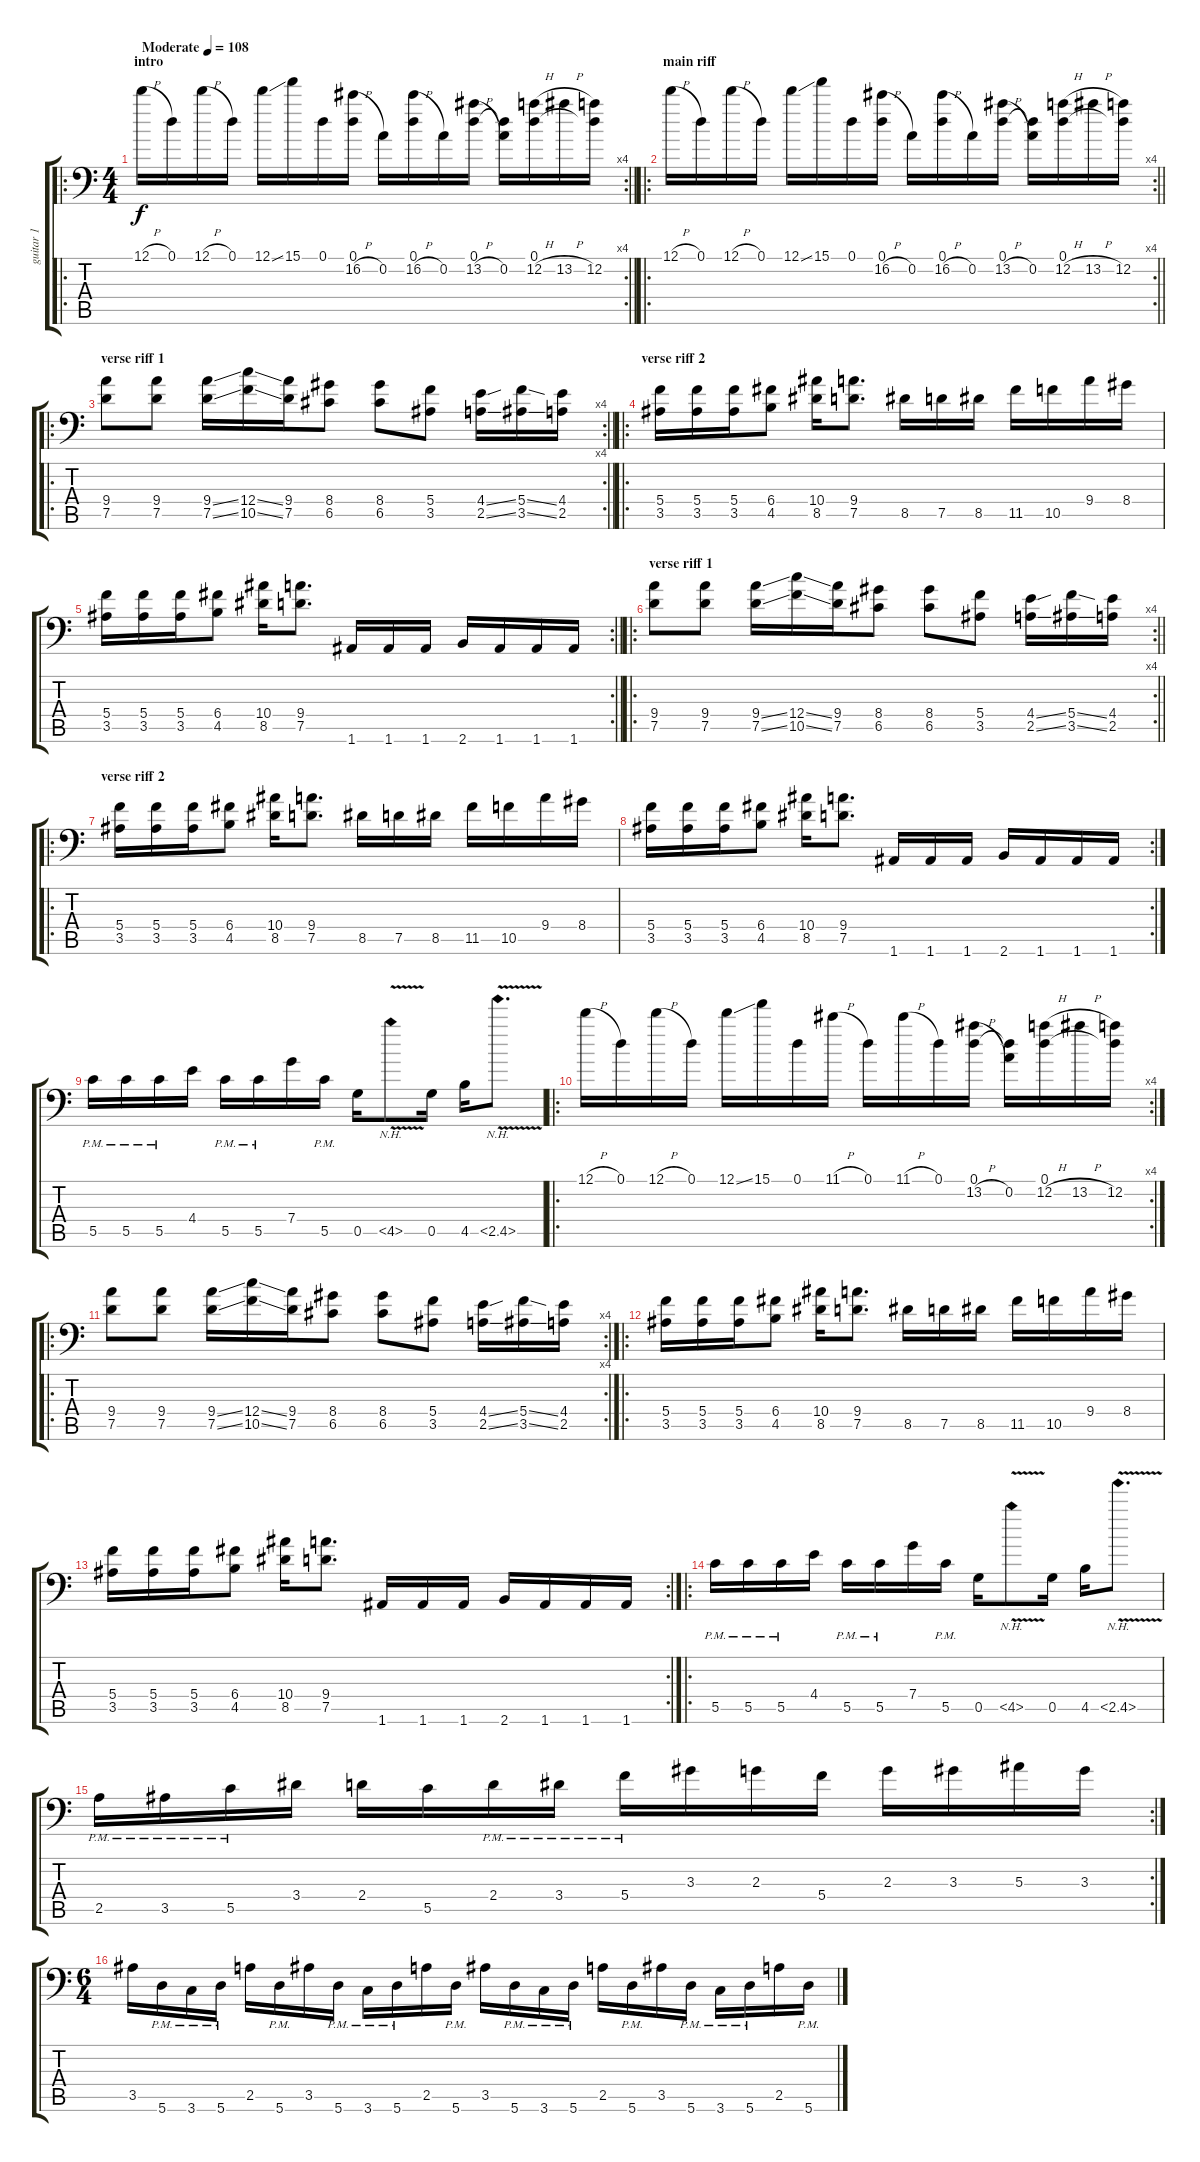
\track ("guitar 1" "guitar 1") {instrument distortionguitar}
\staff {score tabs}
\tuning (D4 A3 F3 C3 G2 A1) {hide}
\ro
\rc 4
\ts (4 4)
\section ("" "intro")
\tempo (108 "Moderate")
\clef f4
\barLineRight lightlight
\ks c
12.1{h}.16{dy f instrument distortionguitar} 0.1.16 12.1{h}.16 0.1.16 12.1{ss}.16 15.1.16 0.1.16 (0.1 16.2{h}).16 0.2.16 (0.1 16.2{h}).16 0.2.16 (0.1 13.2{h}).16 (0.1{t} 0.2).16 (0.1 12.2{h}).16 13.2{h}.16 (0.1{t} 12.2).16 |
\ro
\rc 4
\section ("" "main riff")
\barLineRight lightlight
12.1{h}.16 0.1.16 12.1{h}.16 0.1.16 12.1{ss}.16 15.1.16 0.1.16 (0.1 16.2{h}).16 0.2.16 (0.1 16.2{h}).16 0.2.16 (0.1 13.2{h}).16 (0.1{t} 0.2).16 (0.1 12.2{h}).16 13.2{h}.16 (0.1{t} 12.2).16 |
\ro
\rc 4
\section ("" "verse riff 1")
\barLineRight lightlight
(9.4 7.5).8 (9.4 7.5).8 (9.4{ss} 7.5{ss}).16 (12.4{ss} 10.5{ss}).16 (9.4 7.5).16 (8.4 6.5).8 (8.4 6.5).8 (5.4 3.5).8 (4.4{ss} 2.5{ss}).16 (5.4{ss} 3.5{ss}).16 (4.4 2.5).16 |
\ro
\section ("" "verse riff 2")
(5.4 3.5).16 (5.4 3.5).16 (5.4 3.5).16 (6.4 4.5).8 (10.4 8.5).16 (9.4 7.5).8{d} 8.5.16 7.5.16 8.5.16 11.5.16 10.5.16 9.4.16 8.4.16 |
\rc 2
\barLineRight lightlight
(5.4 3.5).16 (5.4 3.5).16 (5.4 3.5).16 (6.4 4.5).8 (10.4 8.5).16 (9.4 7.5).8{d} 1.6.16 1.6.16 1.6.16 2.6.16 1.6.16 1.6.16 1.6.16 |
\ro
\rc 4
\section ("" "verse riff 1")
\barLineRight lightlight
(9.4 7.5).8 (9.4 7.5).8 (9.4{ss} 7.5{ss}).16 (12.4{ss} 10.5{ss}).16 (9.4 7.5).16 (8.4 6.5).8 (8.4 6.5).8 (5.4 3.5).8 (4.4{ss} 2.5{ss}).16 (5.4{ss} 3.5{ss}).16 (4.4 2.5).16 |
\ro
\section ("" "verse riff 2")
(5.4 3.5).16 (5.4 3.5).16 (5.4 3.5).16 (6.4 4.5).8 (10.4 8.5).16 (9.4 7.5).8{d} 8.5.16 7.5.16 8.5.16 11.5.16 10.5.16 9.4.16 8.4.16 |
\rc 2
(5.4 3.5).16 (5.4 3.5).16 (5.4 3.5).16 (6.4 4.5).8 (10.4 8.5).16 (9.4 7.5).8{d} 1.6.16 1.6.16 1.6.16 2.6.16 1.6.16 1.6.16 1.6.16 |
5.5{pm}.16 5.5{pm}.16 5.5{pm}.16 4.4.16 5.5{pm}.16 5.5{pm}.16 7.4.16 5.5{pm}.16 0.5.16 4.5{nh v}.8 0.5.16 4.5.16 2.5{nh v}.8{d} |
\ro
\rc 4
12.1{h}.16 0.1.16 12.1{h}.16 0.1.16 12.1{ss}.16 15.1.16 0.1.16 11.1{h}.16 0.1.16 11.1{h}.16 0.1.16 (0.1 13.2{h}).16 (0.1{t} 0.2).16 (0.1 12.2{h}).16 13.2{h}.16 (0.1{t} 12.2).16 |
\ro
\rc 4
(9.4 7.5).8 (9.4 7.5).8 (9.4{ss} 7.5{ss}).16 (12.4{ss} 10.5{ss}).16 (9.4 7.5).16 (8.4 6.5).8 (8.4 6.5).8 (5.4 3.5).8 (4.4{ss} 2.5{ss}).16 (5.4{ss} 3.5{ss}).16 (4.4 2.5).16 |
\ro
(5.4 3.5).16 (5.4 3.5).16 (5.4 3.5).16 (6.4 4.5).8 (10.4 8.5).16 (9.4 7.5).8{d} 8.5.16 7.5.16 8.5.16 11.5.16 10.5.16 9.4.16 8.4.16 |
\rc 2
(5.4 3.5).16 (5.4 3.5).16 (5.4 3.5).16 (6.4 4.5).8 (10.4 8.5).16 (9.4 7.5).8{d} 1.6.16 1.6.16 1.6.16 2.6.16 1.6.16 1.6.16 1.6.16 |
\ro
5.5{pm}.16 5.5{pm}.16 5.5{pm}.16 4.4.16 5.5{pm}.16 5.5{pm}.16 7.4.16 5.5{pm}.16 0.5.16 4.5{nh v}.8 0.5.16 4.5.16 2.5{nh v}.8{d} |
\rc 2
2.5{pm}.16 3.5{pm}.16 5.5{pm}.16 3.4.16 2.4.16 5.5.16 2.4{pm}.16 3.4{pm}.16 5.4{pm}.16 3.3.16 2.3.16 5.4.16 2.3.16 3.3.16 5.3.16 3.3.16 |
\ts (6 4)
3.5.16 5.6{pm}.16 3.6{pm}.16 5.6{pm}.16 2.5.16 5.6{pm}.16 3.5.16 5.6{pm}.16 3.6{pm}.16 5.6{pm}.16 2.5.16 5.6{pm}.16 3.5.16 5.6{pm}.16 3.6{pm}.16 5.6{pm}.16 2.5.16 5.6{pm}.16 3.5.16 5.6{pm}.16 3.6{pm}.16 5.6{pm}.16 2.5.16 5.6{pm}.16
